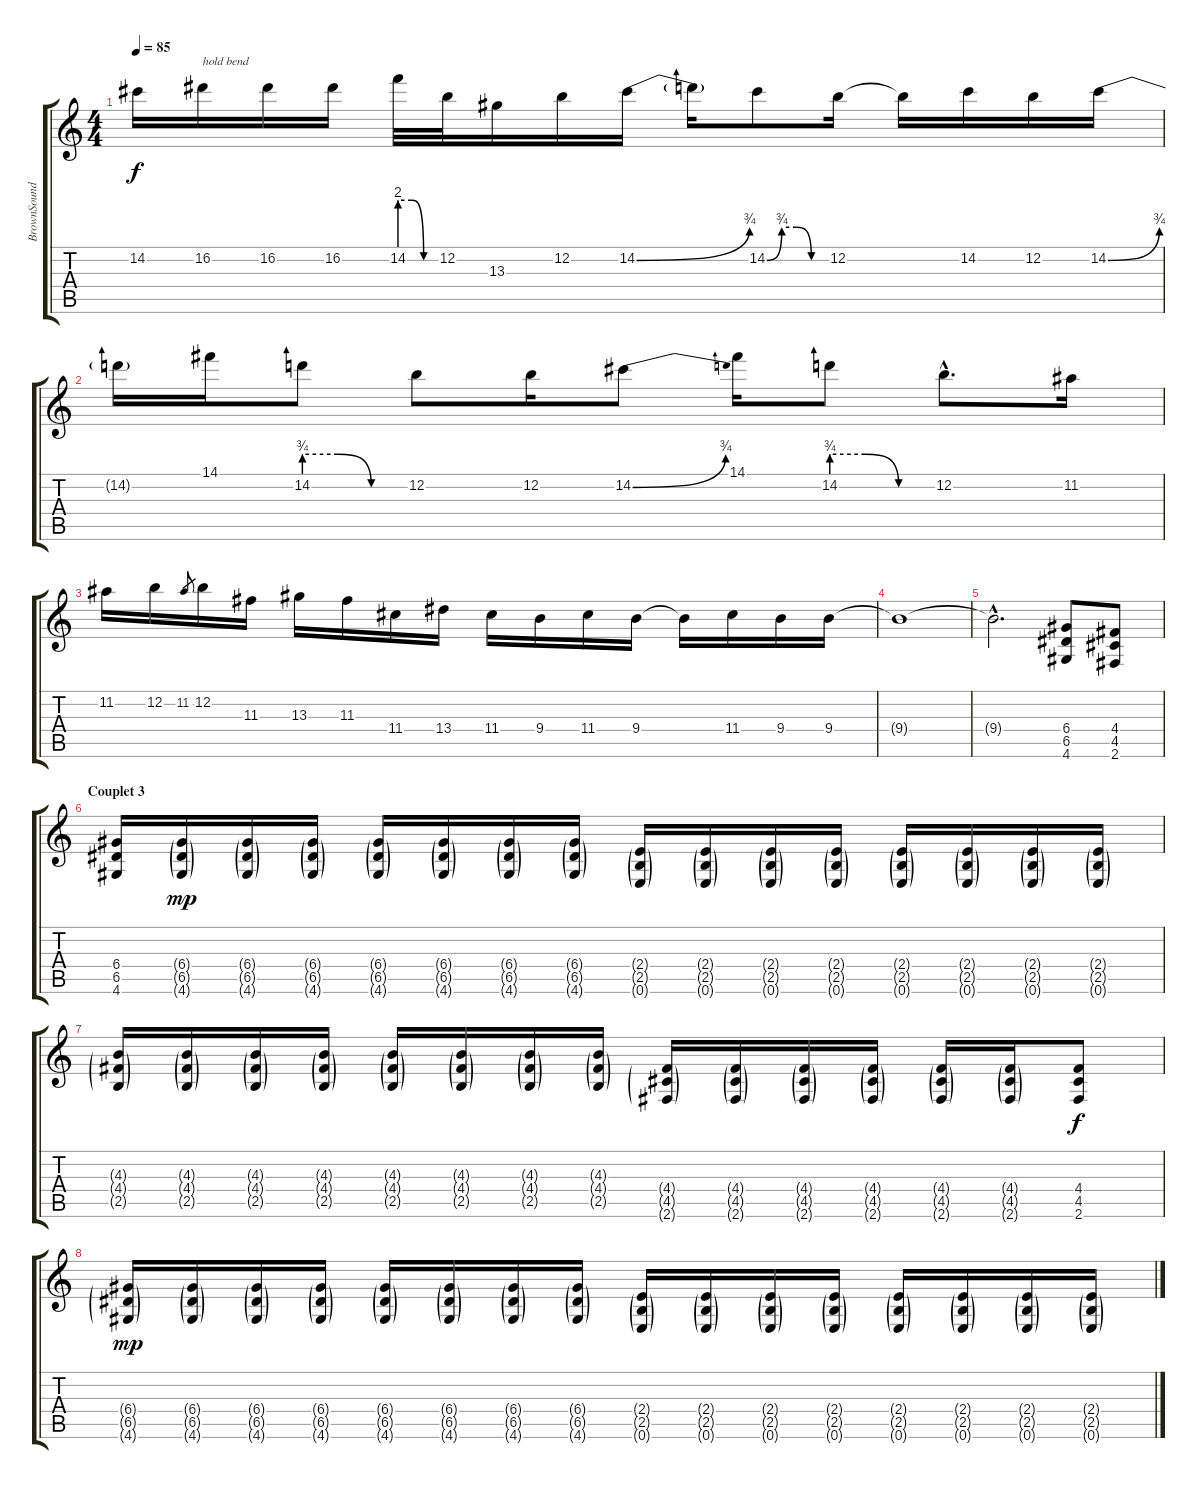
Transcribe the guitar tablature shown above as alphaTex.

\track ("BrownSound" "BrownSound") {instrument distortionguitar}
\staff {score tabs}
\tuning (E4 B3 G3 D3 A2 E2) {hide}
\ts (4 4)
\tempo 85
\clef g2
\ks c
14.2{t}.16{dy f} 16.2.16{txt "hold bend"} 16.2.16 16.2.16 14.2{be (custom 0 8 20 8 40 0 60 0)}.32 12.2.32 13.3.16 12.2.16 14.2{be (bend 0 0 60 3)}.16 14.2{t}.16 14.2{be (custom 0 0 15 3 30 3 45 0 60 0)}.8 12.2.16 12.2{t}.16 14.2.16 12.2.16 14.2{be (bend 0 0 60 3)}.16 |
14.2{t}.16 14.1.16 14.2{be (custom 0 3 20 3 40 0 60 0)}.8 12.2.8 12.2.16 14.2{be (bend 0 0 60 3)}.8 14.1.16 14.2{be (custom 0 3 20 3 40 0 60 0)}.8 12.2{hac}.8{d} 11.2.16 |
11.2.16 12.2.16 11.2.8{gr} 12.2.16 11.3.16 13.3.16 11.3.16 11.4.16 13.4.16 11.4.16 9.4.16 11.4.16 9.4.16 9.4{t}.16 11.4.16 9.4.16 9.4.16 |
9.4{t}.1 |
9.4{hac t}.2{d} (6.4 6.5 4.6).8 (4.4 4.5 2.6).8 |
\section ("" "Couplet 3")
(6.4 6.5 4.6).16 (6.4{g} 6.5{g} 4.6{g}).16{dy mp} (6.4{g} 6.5{g} 4.6{g}).16 (6.4{g} 6.5{g} 4.6{g}).16 (6.4{g} 6.5{g} 4.6{g}).16 (6.4{g} 6.5{g} 4.6{g}).16 (6.4{g} 6.5{g} 4.6{g}).16 (6.4{g} 6.5{g} 4.6{g}).16 (2.4{g} 2.5{g} 0.6{g}).16 (2.4{g} 2.5{g} 0.6{g}).16 (2.4{g} 2.5{g} 0.6{g}).16 (2.4{g} 2.5{g} 0.6{g}).16 (2.4{g} 2.5{g} 0.6{g}).16 (2.4{g} 2.5{g} 0.6{g}).16 (2.4{g} 2.5{g} 0.6{g}).16 (2.4{g} 2.5{g} 0.6{g}).16 |
(4.3{g} 4.4{g} 2.5{g}).16 (4.3{g} 4.4{g} 2.5{g}).16 (4.3{g} 4.4{g} 2.5{g}).16 (4.3{g} 4.4{g} 2.5{g}).16 (4.3{g} 4.4{g} 2.5{g}).16 (4.3{g} 4.4{g} 2.5{g}).16 (4.3{g} 4.4{g} 2.5{g}).16 (4.3{g} 4.4{g} 2.5{g}).16 (4.4{g} 4.5{g} 2.6{g}).16 (4.4{g} 4.5{g} 2.6{g}).16 (4.4{g} 4.5{g} 2.6{g}).16 (4.4{g} 4.5{g} 2.6{g}).16 (4.4{g} 4.5{g} 2.6{g}).16 (4.4{g} 4.5{g} 2.6{g}).16 (4.4 4.5 2.6).8{dy f} |
(6.4{g} 6.5{g} 4.6{g}).16{dy mp} (6.4{g} 6.5{g} 4.6{g}).16 (6.4{g} 6.5{g} 4.6{g}).16 (6.4{g} 6.5{g} 4.6{g}).16 (6.4{g} 6.5{g} 4.6{g}).16 (6.4{g} 6.5{g} 4.6{g}).16 (6.4{g} 6.5{g} 4.6{g}).16 (6.4{g} 6.5{g} 4.6{g}).16 (2.4{g} 2.5{g} 0.6{g}).16 (2.4{g} 2.5{g} 0.6{g}).16 (2.4{g} 2.5{g} 0.6{g}).16 (2.4{g} 2.5{g} 0.6{g}).16 (2.4{g} 2.5{g} 0.6{g}).16 (2.4{g} 2.5{g} 0.6{g}).16 (2.4{g} 2.5{g} 0.6{g}).16 (2.4{g} 2.5{g} 0.6{g}).16
